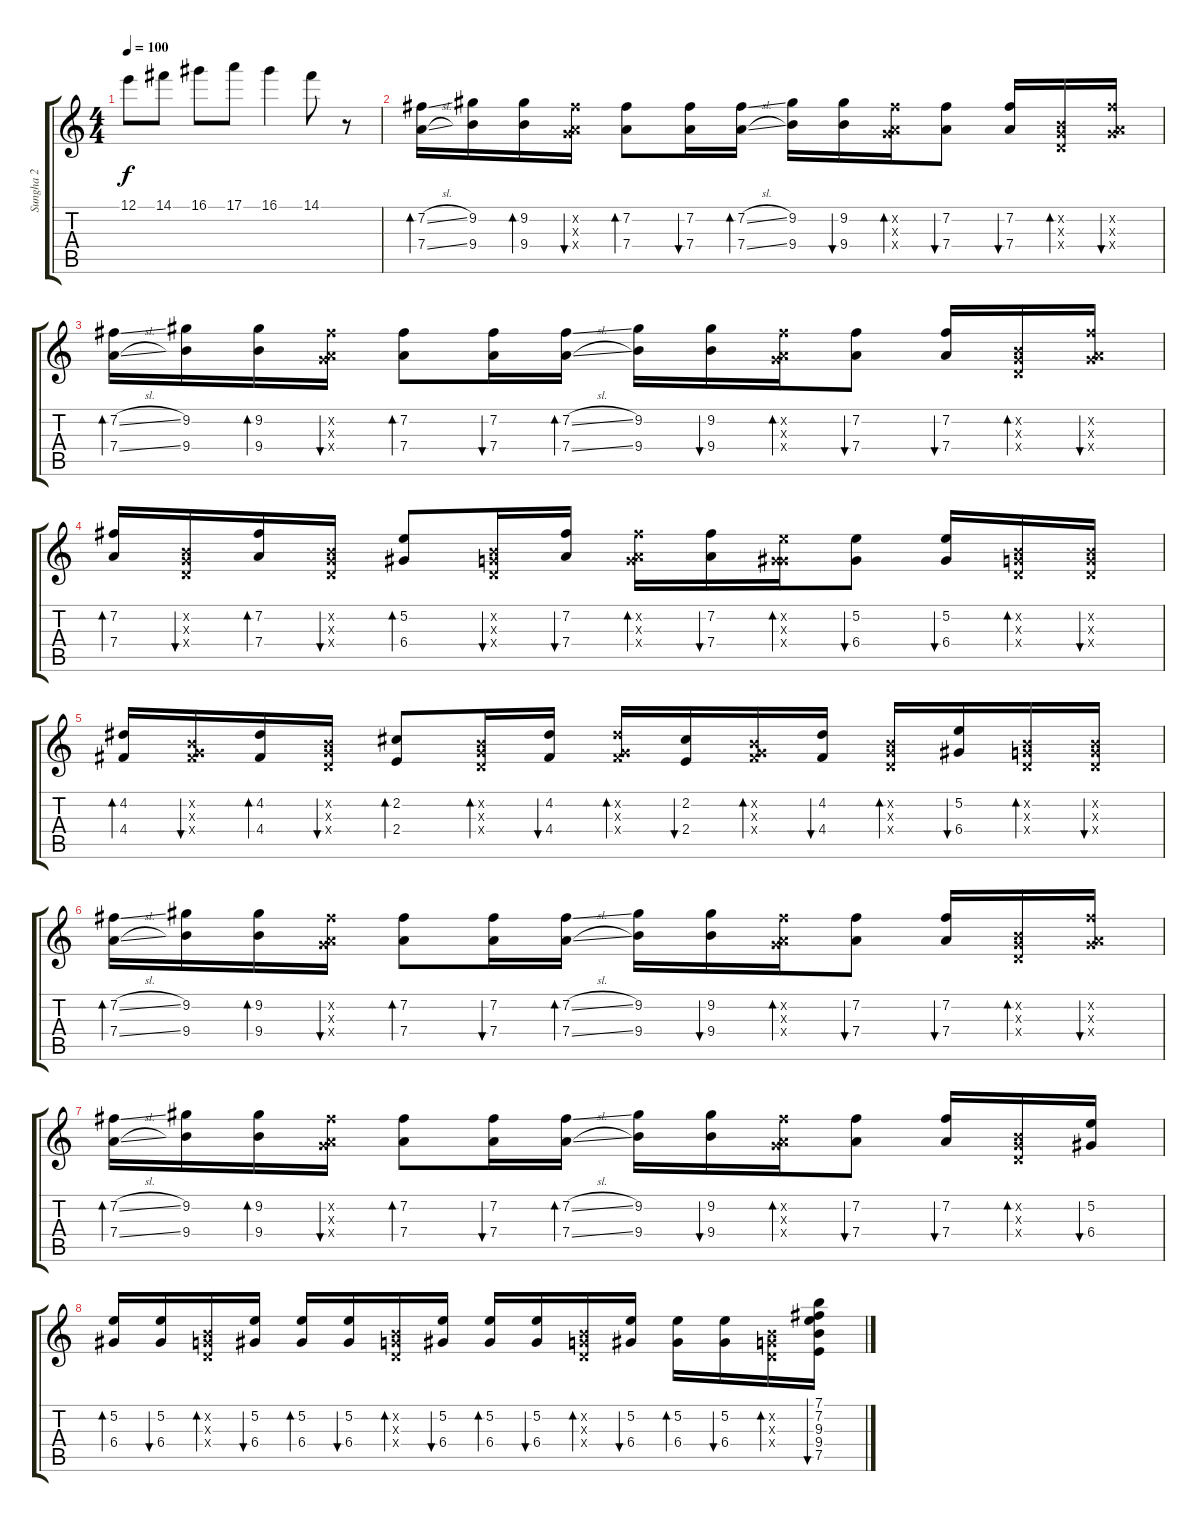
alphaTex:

\track ("Sungha 2" "Sungha 2") {instrument acousticguitarsteel}
\staff {score tabs}
\tuning (E4 B3 G3 D3 A2 E2) {hide}
\ts (4 4)
\tempo 100
\clef g2
\ks c
12.1.8{dy f} 14.1.8 16.1.8 17.1.8 16.1.4 14.1.8 r.8 |
(7.2{sl} 7.4{sl}).16{bd 30} (9.2 9.4).16 (9.2 9.4).16{bd 30} (7.2{x} 0.3{x} 7.4{x}).16{bu 30} (7.2 7.4).8{bd 30} (7.2 7.4).16{bu 30} (7.2{sl} 7.4{sl}).16{bd 30} (9.2 9.4).16 (9.2 9.4).16{bu 30} (7.2{x} 0.3{x} 7.4{x}).16{bd 30} (7.2 7.4).8{bu 30} (7.2 7.4).16{bu 30} (0.2{x} 0.3{x} 0.4{x}).16{bd 30} (7.2{x} 0.3{x} 7.4{x}).16{bu 30} |
(7.2{sl} 7.4{sl}).16{bd 30} (9.2 9.4).16 (9.2 9.4).16{bd 30} (7.2{x} 0.3{x} 7.4{x}).16{bu 30} (7.2 7.4).8{bd 30} (7.2 7.4).16{bu 30} (7.2{sl} 7.4{sl}).16{bd 30} (9.2 9.4).16 (9.2 9.4).16{bu 30} (7.2{x} 0.3{x} 7.4{x}).16{bd 30} (7.2 7.4).8{bu 30} (7.2 7.4).16{bu 30} (0.2{x} 0.3{x} 0.4{x}).16{bd 30} (7.2{x} 0.3{x} 7.4{x}).16{bu 30} |
(7.2 7.4).16{bd 30} (0.2{x} 0.3{x} 0.4{x}).16{bu 30} (7.2 7.4).16{bd 30} (0.2{x} 0.3{x} 0.4{x}).16{bu 30} (5.2 6.4).8{bd 30} (0.2{x} 0.3{x} 0.4{x}).16{bu 30} (7.2 7.4).16{bu 30} (7.2{x} 0.3{x} 7.4{x}).16{bd 30} (7.2 7.4).16{bu 30} (5.2{x} 0.3{x} 6.4{x}).16{bd 30} (5.2 6.4).8{bu 30} (5.2 6.4).16{bu 30} (0.2{x} 0.3{x} 0.4{x}).16{bd 30} (0.2{x} 0.3{x} 0.4{x}).16{bu 30} |
(4.2 4.4).16{bd 30} (0.2{x} 0.3{x} 4.4{x}).16{bu 30} (4.2 4.4).16{bd 30} (0.2{x} 0.3{x} 0.4{x}).16{bu 30} (2.2 2.4).8{bd 30} (0.2{x} 0.3{x} 0.4{x}).16{bd 30} (4.2 4.4).16{bu 30} (4.2{x} 0.3{x} 4.4{x}).16{bd 30} (2.2 2.4).16{bu 30} (0.2{x} 0.3{x} 4.4{x}).16{bd 30} (4.2 4.4).16{bu 30} (0.2{x} 0.3{x} 0.4{x}).16{bd 30} (5.2 6.4).16{bu 30} (0.2{x} 0.3{x} 0.4{x}).16{bd 30} (0.2{x} 0.3{x} 0.4{x}).16{bu 30} |
(7.2{sl} 7.4{sl}).16{bd 30} (9.2 9.4).16 (9.2 9.4).16{bd 30} (7.2{x} 0.3{x} 7.4{x}).16{bu 30} (7.2 7.4).8{bd 30} (7.2 7.4).16{bu 30} (7.2{sl} 7.4{sl}).16{bd 30} (9.2 9.4).16 (9.2 9.4).16{bu 30} (7.2{x} 0.3{x} 7.4{x}).16{bd 30} (7.2 7.4).8{bu 30} (7.2 7.4).16{bu 30} (0.2{x} 0.3{x} 0.4{x}).16{bd 30} (7.2{x} 0.3{x} 7.4{x}).16{bu 30} |
(7.2{sl} 7.4{sl}).16{bd 30} (9.2 9.4).16 (9.2 9.4).16{bd 30} (7.2{x} 0.3{x} 7.4{x}).16{bu 30} (7.2 7.4).8{bd 30} (7.2 7.4).16{bu 30} (7.2{sl} 7.4{sl}).16{bd 30} (9.2 9.4).16 (9.2 9.4).16{bu 30} (7.2{x} 0.3{x} 7.4{x}).16{bd 30} (7.2 7.4).8{bu 30} (7.2 7.4).16{bu 30} (0.2{x} 0.3{x} 0.4{x}).16{bd 30} (5.2 6.4).16{bu 30} |
(5.2 6.4).16{bd 30} (5.2 6.4).16{bu 30} (0.2{x} 0.3{x} 0.4{x}).16{bd 30} (5.2 6.4).16{bu 30} (5.2 6.4).16{bd 30} (5.2 6.4).16{bu 30} (0.2{x} 0.3{x} 0.4{x}).16{bd 30} (5.2 6.4).16{bu 30} (5.2 6.4).16{bd 30} (5.2 6.4).16{bu 30} (0.2{x} 0.3{x} 0.4{x}).16{bd 30} (5.2 6.4).16{bu 30} (5.2 6.4).16{bd 30} (5.2 6.4).16{bu 30} (0.2{x} 0.3{x} 0.4{x}).16{bd 30} (7.1 7.2 9.3 9.4 7.5).16{bu 30}
